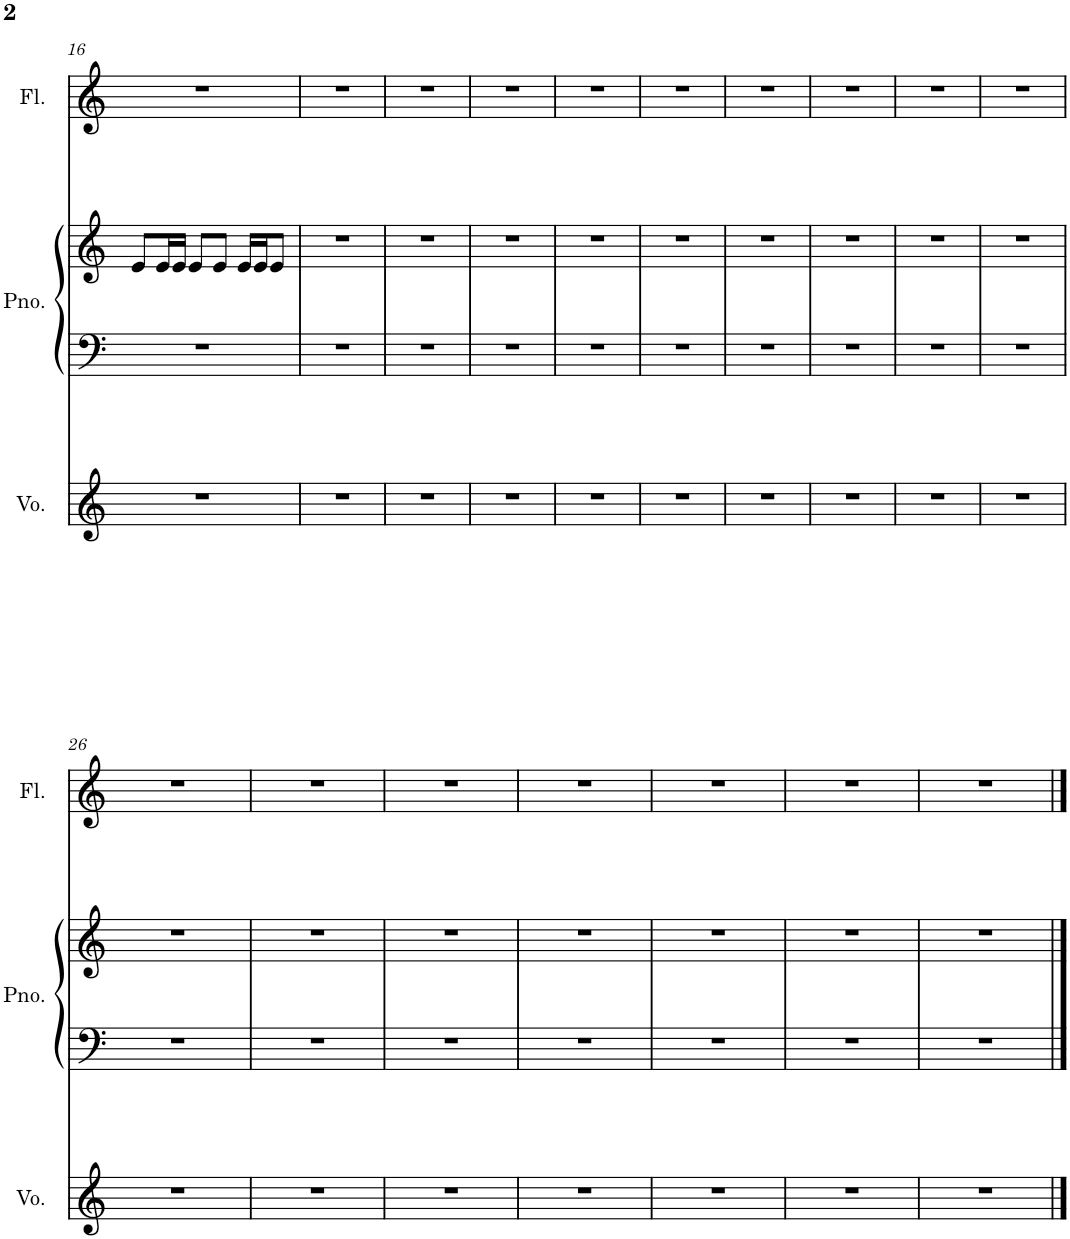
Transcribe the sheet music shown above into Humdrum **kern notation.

**kern	**kern	**kern	**kern
*part3	*part2	*part2	*part1
*staff4	*staff3	*staff2	*staff1
*I"Voice	*I"Piano	*	*I"Flute
*I'Vo.	*I'Pno.	*	*I'Fl.
!!LO:PB:g=z
*clefG2	*clefF4	*clefG2	*clefG2
*k[]	*k[]	*k[]	*k[]
*M3/4	*M3/4	*M3/4	*M3/4
=16	=16	=16	=16
2.r	2.r	8e/L	2.r
.	.	16e/L	.
.	.	16e/JJ	.
.	.	8e/L	.
.	.	8e/J	.
.	.	16e/LL	.
.	.	16e/J	.
.	.	8e/J	.
=17	=17	=17	=17
2.r	2.r	2.r	2.r
=18	=18	=18	=18
2.r	2.r	2.r	2.r
=19	=19	=19	=19
2.r	2.r	2.r	2.r
=20	=20	=20	=20
2.r	2.r	2.r	2.r
=21	=21	=21	=21
2.r	2.r	2.r	2.r
=22	=22	=22	=22
2.r	2.r	2.r	2.r
=23	=23	=23	=23
2.r	2.r	2.r	2.r
=24	=24	=24	=24
2.r	2.r	2.r	2.r
=25	=25	=25	=25
2.r	2.r	2.r	2.r
!!LO:LB:g=z
=26	=26	=26	=26
2.r	2.r	2.r	2.r
=27	=27	=27	=27
2.r	2.r	2.r	2.r
=28	=28	=28	=28
2.r	2.r	2.r	2.r
=29	=29	=29	=29
2.r	2.r	2.r	2.r
=30	=30	=30	=30
2.r	2.r	2.r	2.r
=31	=31	=31	=31
2.r	2.r	2.r	2.r
=32	=32	=32	=32
2.r	2.r	2.r	2.r
==	==	==	==
*-	*-	*-	*-
